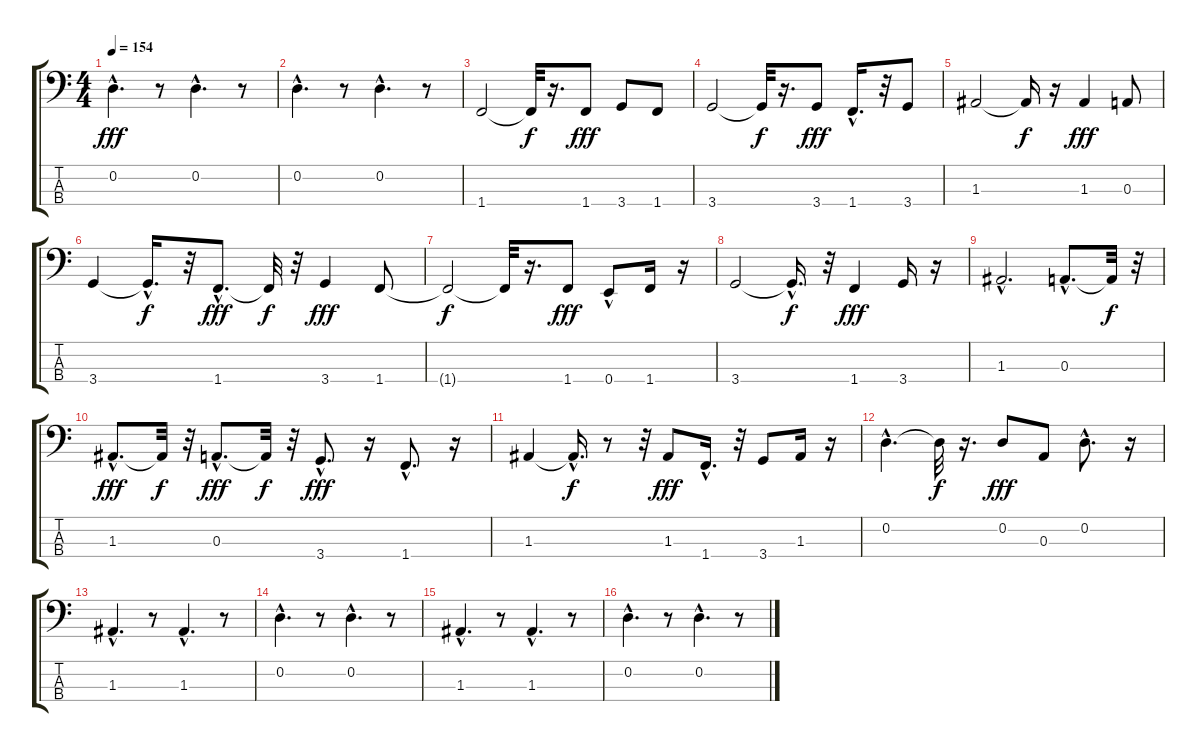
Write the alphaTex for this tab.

\track "" {instrument electricbasspick}
\staff {score tabs}
\tuning (G2 D2 A1 E1) {hide}
\ts (4 4)
\tempo 154
\clef f4
\ks c
0.2{hac}.4{d dy fff} r.8 0.2{hac}.4{d} r.8 |
0.2{hac}.4{d} r.8 0.2{hac}.4{d} r.8 |
1.4.2 1.4{t}.32{dy f} r.16{d} 1.4.8{dy fff} 3.4.8 1.4.8 |
3.4.2 3.4{t}.32{dy f} r.16{d} 3.4.8{dy fff} 1.4{hac}.16{d} r.32 3.4.8 |
1.3.2 1.3{t}.16{dy f} r.16 1.3.4{dy fff} 0.3.8 |
3.4.4 3.4{hac t}.16{d dy f} r.32 1.4{hac}.8{d dy fff} 1.4{t}.32{dy f} r.32 3.4.4{dy fff} 1.4.8 |
1.4{t}.2{dy f} 1.4{t}.32 r.16{d} 1.4.8{dy fff} 0.4{hac}.8 1.4.16 r.16 |
3.4.2 3.4{hac t}.16{d dy f} r.32 1.4.4{dy fff} 3.4.16 r.16 |
1.3{hac}.2{d} 0.3{hac}.8{d} 0.3{t}.32{dy f} r.32 |
1.3{hac}.8{d dy fff} 1.3{t}.32{dy f} r.32 0.3{hac}.8{d dy fff} 0.3{t}.32{dy f} r.32 3.4{hac}.8{d dy fff} r.16 1.4{hac}.8{d} r.16 |
1.3.4 1.3{hac t}.16{d dy f} r.8 r.32 1.3.8{dy fff} 1.4{hac}.16{d} r.32 3.4.8 1.3.16 r.16 |
0.2{hac}.4{d} 0.2{t}.32{dy f} r.16{d} 0.2.8{dy fff} 0.3.8 0.2{hac}.8{d} r.16 |
1.3{hac}.4{d} r.8 1.3{hac}.4{d} r.8 |
0.2{hac}.4{d} r.8 0.2{hac}.4{d} r.8 |
1.3{hac}.4{d} r.8 1.3{hac}.4{d} r.8 |
0.2{hac}.4{d} r.8 0.2{hac}.4{d} r.8
